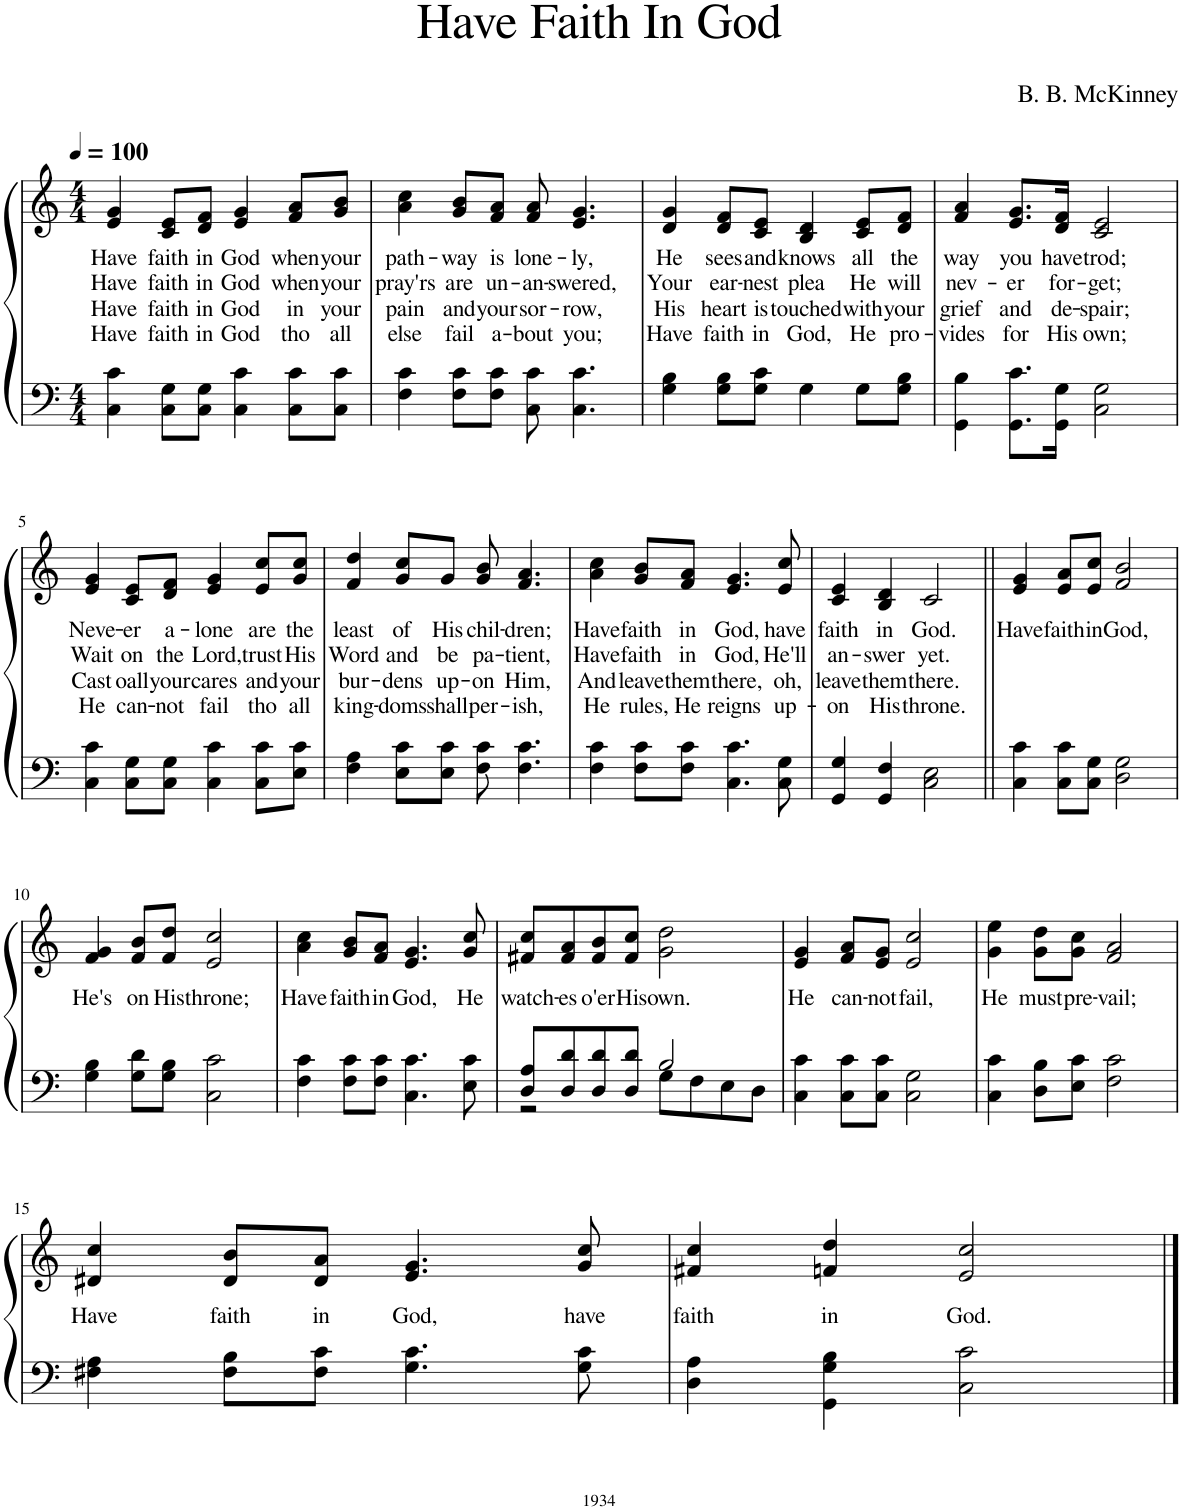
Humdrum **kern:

**kern	**kern	**text	**text	**text	**text
*part1	*part1	*part1	*part1	*part1	*part1
*staff2	*staff1	*staff1	*staff1	*staff1	*staff1
*I"Piano	*	*	*	*	*
*I'Pno.	*	*	*	*	*
*clefF4	*clefG2	*	*	*	*
*k[]	*k[]	*	*	*	*
*M4/4	*M4/4	*	*	*	*
*MM100	*MM100	*	*	*	*
=1	=1	=1	=1	=1	=1
!	!	!LO:LY:b	!LO:LY:b	!LO:LY:b	!LO:LY:b
4C\ 4c\	4e/ 4g/	Have	Have	Have	Have
!	!	!LO:LY:b	!LO:LY:b	!LO:LY:b	!LO:LY:b
8C\ 8G\L	8c/ 8e/L	faith	faith	faith	faith
!	!	!LO:LY:b	!LO:LY:b	!LO:LY:b	!LO:LY:b
8C\ 8G\J	8d/ 8f/J	in	in	in	in
!	!	!LO:LY:b	!LO:LY:b	!LO:LY:b	!LO:LY:b
4C\ 4c\	4e/ 4g/	God	God	God	God
!	!	!LO:LY:b	!LO:LY:b	!LO:LY:b	!LO:LY:b
8C\ 8c\L	8f/ 8a/L	when	when	in	tho
!	!	!LO:LY:b	!LO:LY:b	!LO:LY:b	!LO:LY:b
8C\ 8c\J	8g/ 8b/J	your	your	your	all
=2	=2	=2	=2	=2	=2
!	!	!LO:LY:b	!LO:LY:b	!LO:LY:b	!LO:LY:b
4F\ 4c\	4a\ 4cc\	path-	pray'rs	pain	else
!	!	!LO:LY:b	!LO:LY:b	!LO:LY:b	!LO:LY:b
8F\ 8c\L	8g/ 8b/L	-way	are	and	fail
!	!	!LO:LY:b	!LO:LY:b	!LO:LY:b	!LO:LY:b
8F\ 8c\J	8f/ 8a/J	is	un-	your	a-
!	!	!LO:LY:b	!LO:LY:b	!LO:LY:b	!LO:LY:b
8C\ 8c\	8f/ 8a/	lone-	-an-	sor-	-bout
!	!	!LO:LY:b	!LO:LY:b	!LO:LY:b	!LO:LY:b
4.C\ 4.c\	4.e/ 4.g/	-ly,	-swered,	-row,	you;
=3	=3	=3	=3	=3	=3
!	!	!LO:LY:b	!LO:LY:b	!LO:LY:b	!LO:LY:b
4G\ 4B\	4d/ 4g/	He	Your	His	Have
!	!	!LO:LY:b	!LO:LY:b	!LO:LY:b	!LO:LY:b
8G\ 8B\L	8d/ 8f/L	sees	ear-	heart	faith
!	!	!LO:LY:b	!LO:LY:b	!LO:LY:b	!LO:LY:b
8G\ 8c\J	8c/ 8e/J	and	-nest	is	in
!	!	!LO:LY:b	!LO:LY:b	!LO:LY:b	!LO:LY:b
4G\	4B/ 4d/	knows	plea	touched	God,
!	!	!LO:LY:b	!LO:LY:b	!LO:LY:b	!LO:LY:b
8G\L	8c/ 8e/L	all	He	with	He
!	!	!LO:LY:b	!LO:LY:b	!LO:LY:b	!LO:LY:b
8G\ 8B\J	8d/ 8f/J	the	will	your	pro-
=4	=4	=4	=4	=4	=4
!	!	!LO:LY:b	!LO:LY:b	!LO:LY:b	!LO:LY:b
4GG\ 4B\	4f/ 4a/	way	nev-	grief	-vides
!	!	!LO:LY:b	!LO:LY:b	!LO:LY:b	!LO:LY:b
8.GG\ 8.c\L	8.e/ 8.g/L	you	-er	and	for
!	!	!LO:LY:b	!LO:LY:b	!LO:LY:b	!LO:LY:b
16GG\ 16G\Jk	16d/ 16f/Jk	have	for-	de-	His
!	!	!LO:LY:b	!LO:LY:b	!LO:LY:b	!LO:LY:b
2C\ 2G\	2c/ 2e/	trod;	-get;	-spair;	own;
!!LO:LB:g=z
=5	=5	=5	=5	=5	=5
!	!	!LO:LY:b	!LO:LY:b	!LO:LY:b	!LO:LY:b
4C\ 4c\	4e/ 4g/	Neve-	Wait	Cast	He
!	!	!LO:LY:b	!LO:LY:b	!LO:LY:b	!LO:LY:b
8C\ 8G\L	8c/ 8e/L	-er	on	oall	can-
!	!	!LO:LY:b	!LO:LY:b	!LO:LY:b	!LO:LY:b
8C\ 8G\J	8d/ 8f/J	a-	the	your	-not
!	!	!LO:LY:b	!LO:LY:b	!LO:LY:b	!LO:LY:b
4C\ 4c\	4e/ 4g/	-lone	Lord,	cares	fail
!	!	!LO:LY:b	!LO:LY:b	!LO:LY:b	!LO:LY:b
8C\ 8c\L	8e/ 8cc/L	are	trust	and	tho
!	!	!LO:LY:b	!LO:LY:b	!LO:LY:b	!LO:LY:b
8E\ 8c\J	8g/ 8cc/J	the	His	your	all
=6	=6	=6	=6	=6	=6
!	!	!LO:LY:b	!LO:LY:b	!LO:LY:b	!LO:LY:b
4F\ 4A\	4f/ 4dd/	least	Word	bur-	king-
!	!	!LO:LY:b	!LO:LY:b	!LO:LY:b	!LO:LY:b
8E\ 8c\L	8g/ 8cc/L	of	and	-dens	-doms
!	!	!LO:LY:b	!LO:LY:b	!LO:LY:b	!LO:LY:b
8E\ 8c\J	8g/J	His	be	up-	shall
!	!	!LO:LY:b	!LO:LY:b	!LO:LY:b	!LO:LY:b
8F\ 8c\	8g/ 8b/	chil-	pa-	-on	per-
!	!	!LO:LY:b	!LO:LY:b	!LO:LY:b	!LO:LY:b
4.F\ 4.c\	4.f/ 4.a/	-dren;	-tient,	Him,	-ish,
=7	=7	=7	=7	=7	=7
!	!	!LO:LY:b	!LO:LY:b	!LO:LY:b	!LO:LY:b
4F\ 4c\	4a\ 4cc\	Have	Have	And	He
!	!	!LO:LY:b	!LO:LY:b	!LO:LY:b	!LO:LY:b
8F\ 8c\L	8g/ 8b/L	faith	faith	leave	rules,
!	!	!LO:LY:b	!LO:LY:b	!LO:LY:b	!LO:LY:b
8F\ 8c\J	8f/ 8a/J	in	in	them	He
!	!	!LO:LY:b	!LO:LY:b	!LO:LY:b	!LO:LY:b
4.C\ 4.c\	4.e/ 4.g/	God,	God,	there,	reigns
!	!	!LO:LY:b	!LO:LY:b	!LO:LY:b	!LO:LY:b
8C\ 8G\	8e/ 8cc/	have	He'll	oh,	up-
=8	=8	=8	=8	=8	=8
!	!	!LO:LY:b	!LO:LY:b	!LO:LY:b	!LO:LY:b
4GG/ 4G/	4c/ 4e/	faith	an-	leave	-on
!	!	!LO:LY:b	!LO:LY:b	!LO:LY:b	!LO:LY:b
4GG/ 4F/	4B/ 4d/	in	-swer	them	His
!	!	!LO:LY:b	!LO:LY:b	!LO:LY:b	!LO:LY:b
2C\ 2E\	2c/	God.	yet.	there.	throne.
=9||	=9||	=9||	=9||	=9||	=9||
!	!	!LO:LY:b	!	!	!
4C\ 4c\	4e/ 4g/	Have	.	.	.
!	!	!LO:LY:b	!	!	!
8C\ 8c\L	8e/ 8a/L	faith	.	.	.
!	!	!LO:LY:b	!	!	!
8C\ 8G\J	8e/ 8cc/J	in	.	.	.
!	!	!LO:LY:b	!	!	!
2D\ 2G\	2f/ 2b/	God,	.	.	.
!!LO:LB:g=z
=10	=10	=10	=10	=10	=10
!	!	!LO:LY:b	!	!	!
4G\ 4B\	4f/ 4g/	He's	.	.	.
!	!	!LO:LY:b	!	!	!
8G\ 8d\L	8f/ 8b/L	on	.	.	.
!	!	!LO:LY:b	!	!	!
8G\ 8B\J	8f/ 8dd/J	His	.	.	.
!	!	!LO:LY:b	!	!	!
2C\ 2c\	2e/ 2cc/	throne;	.	.	.
=11	=11	=11	=11	=11	=11
!	!	!LO:LY:b	!	!	!
4F\ 4c\	4a\ 4cc\	Have	.	.	.
!	!	!LO:LY:b	!	!	!
8F\ 8c\L	8g/ 8b/L	faith	.	.	.
!	!	!LO:LY:b	!	!	!
8F\ 8c\J	8f/ 8a/J	in	.	.	.
!	!	!LO:LY:b	!	!	!
4.C\ 4.c\	4.e/ 4.g/	God,	.	.	.
!	!	!LO:LY:b	!	!	!
8E\ 8c\	8g/ 8cc/	He	.	.	.
=12	=12	=12	=12	=12	=12
*^	*	*	*	*	*
!	!	!	!LO:LY:b	!	!	!
8D/ 8A/L	2r	8f#X/ 8cc/L	watch-	.	.	.
!	!	!	!LO:LY:b	!	!	!
8D/ 8d/	.	8f#/ 8a/	-es	.	.	.
!	!	!	!LO:LY:b	!	!	!
8D/ 8d/	.	8f#/ 8b/	o'er	.	.	.
!	!	!	!LO:LY:b	!	!	!
8D/ 8d/J	.	8f#/ 8cc/J	His	.	.	.
!	!	!	!LO:LY:b	!	!	!
2B/	8G\L	2g\ 2dd\	own.	.	.	.
.	8F\	.	.	.	.	.
.	8E\	.	.	.	.	.
.	8D\J	.	.	.	.	.
=13	=13	=13	=13	=13	=13	=13
!	!	!	!LO:LY:b	!	!	!
*v	*v	*	*	*	*	*
4C\ 4c\	4e/ 4g/	He	.	.	.
!	!	!LO:LY:b	!	!	!
8C\ 8c\L	8f/ 8a/L	can-	.	.	.
!	!	!LO:LY:b	!	!	!
8C\ 8c\J	8e/ 8g/J	-not	.	.	.
!	!	!LO:LY:b	!	!	!
2C\ 2G\	2e/ 2cc/	fail,	.	.	.
=14	=14	=14	=14	=14	=14
!	!	!LO:LY:b	!	!	!
4C\ 4c\	4g\ 4ee\	He	.	.	.
!	!	!LO:LY:b	!	!	!
8D\ 8B\L	8g\ 8dd\L	must	.	.	.
!	!	!LO:LY:b	!	!	!
8E\ 8c\J	8g\ 8cc\J	pre-	.	.	.
!	!	!LO:LY:b	!	!	!
2F\ 2c\	2f/ 2a/	-vail;	.	.	.
!!LO:LB:g=z
=15	=15	=15	=15	=15	=15
!	!	!LO:LY:b	!	!	!
4F#X\ 4A\	4d#X/ 4cc/	Have	.	.	.
!	!	!LO:LY:b	!	!	!
8F#\ 8B\L	8d#/ 8b/L	faith	.	.	.
!	!	!LO:LY:b	!	!	!
8F#\ 8c\J	8d#/ 8a/J	in	.	.	.
!	!	!LO:LY:b	!	!	!
4.G\ 4.c\	4.e/ 4.g/	God,	.	.	.
!	!	!LO:LY:b	!	!	!
8G\ 8c\	8g/ 8cc/	have	.	.	.
=16	=16	=16	=16	=16	=16
!	!	!LO:LY:b	!	!	!
4D\ 4A\	4f#X/ 4cc/	faith	.	.	.
!	!	!LO:LY:b	!	!	!
4GG\ 4G\ 4B\	4fn/ 4dd/	in	.	.	.
!	!	!LO:LY:b	!	!	!
2C\ 2c\	2e/ 2cc/	God.	.	.	.
==	==	==	==	==	==
*-	*-	*-	*-	*-	*-
